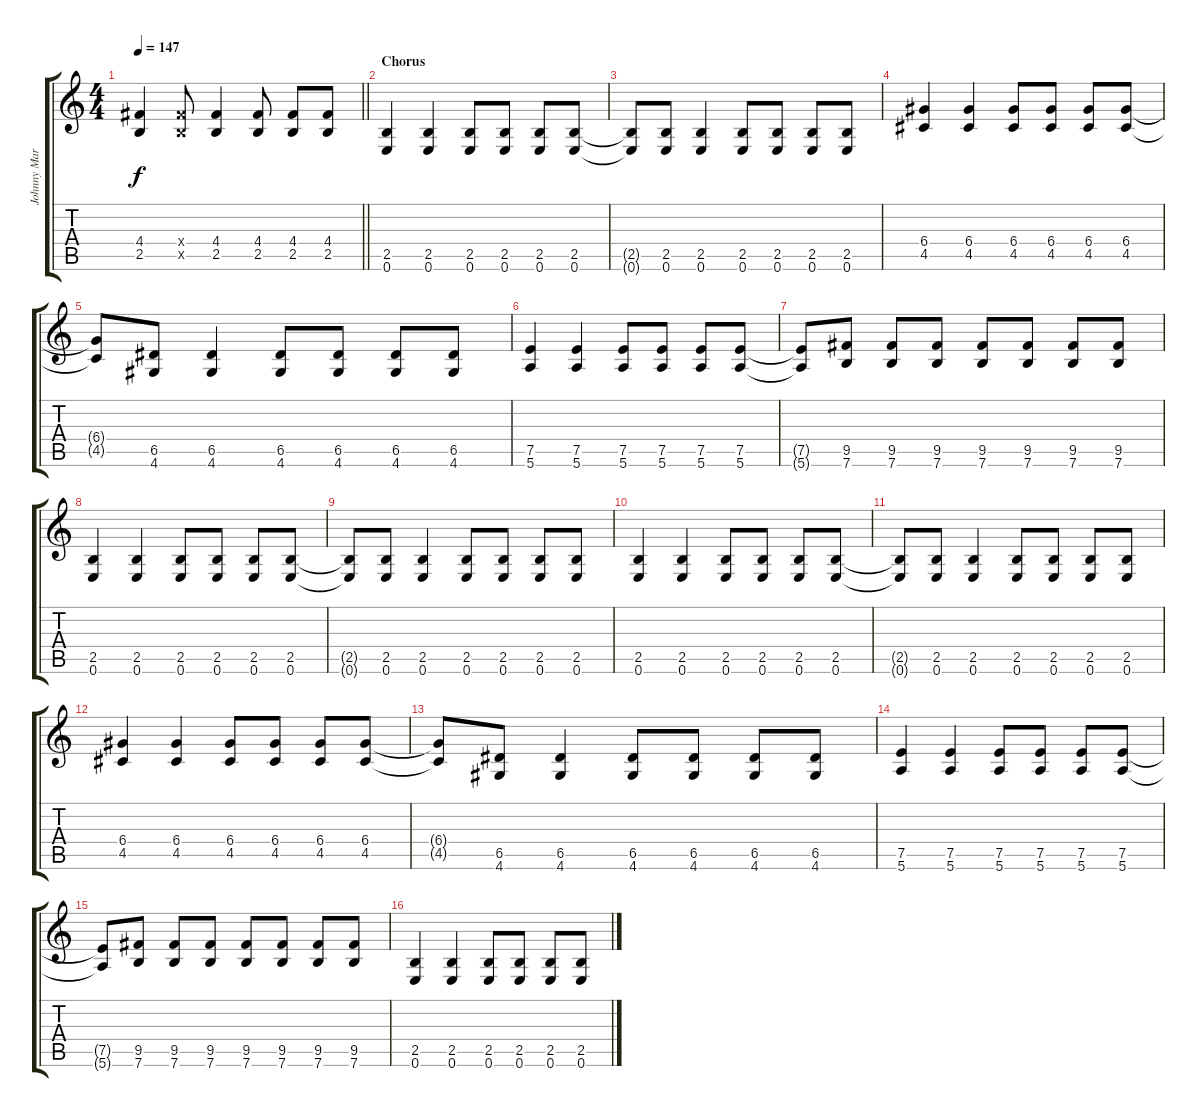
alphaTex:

\track ("Johnny Marr (Rhythm)" "Johnny Mar") {instrument overdrivenguitar}
\staff {score tabs}
\tuning (E4 B3 G3 D3 A2 E2) {hide}
\ts (4 4)
\tempo 147
\clef g2
\barLineRight lightlight
\ks c
(4.4 2.5).4{dy f} (4.4{x} 2.5{x}).8 (4.4 2.5).4 (4.4 2.5).8 (4.4 2.5).8 (4.4 2.5).8 |
\section ("" "Chorus")
(2.5 0.6).4 (2.5 0.6).4 (2.5 0.6).8 (2.5 0.6).8 (2.5 0.6).8 (2.5 0.6).8 |
(2.5{t} 0.6{t}).8 (2.5 0.6).8 (2.5 0.6).4 (2.5 0.6).8 (2.5 0.6).8 (2.5 0.6).8 (2.5 0.6).8 |
(6.4 4.5).4 (6.4 4.5).4 (6.4 4.5).8 (6.4 4.5).8 (6.4 4.5).8 (6.4 4.5).8 |
(6.4{t} 4.5{t}).8 (6.5 4.6).8 (6.5 4.6).4 (6.5 4.6).8 (6.5 4.6).8 (6.5 4.6).8 (6.5 4.6).8 |
(7.5 5.6).4 (7.5 5.6).4 (7.5 5.6).8 (7.5 5.6).8 (7.5 5.6).8 (7.5 5.6).8 |
(7.5{t} 5.6{t}).8 (9.5 7.6).8 (9.5 7.6).8 (9.5 7.6).8 (9.5 7.6).8 (9.5 7.6).8 (9.5 7.6).8 (9.5 7.6).8 |
(2.5 0.6).4 (2.5 0.6).4 (2.5 0.6).8 (2.5 0.6).8 (2.5 0.6).8 (2.5 0.6).8 |
(2.5{t} 0.6{t}).8 (2.5 0.6).8 (2.5 0.6).4 (2.5 0.6).8 (2.5 0.6).8 (2.5 0.6).8 (2.5 0.6).8 |
(2.5 0.6).4 (2.5 0.6).4 (2.5 0.6).8 (2.5 0.6).8 (2.5 0.6).8 (2.5 0.6).8 |
(2.5{t} 0.6{t}).8 (2.5 0.6).8 (2.5 0.6).4 (2.5 0.6).8 (2.5 0.6).8 (2.5 0.6).8 (2.5 0.6).8 |
(6.4 4.5).4 (6.4 4.5).4 (6.4 4.5).8 (6.4 4.5).8 (6.4 4.5).8 (6.4 4.5).8 |
(6.4{t} 4.5{t}).8 (6.5 4.6).8 (6.5 4.6).4 (6.5 4.6).8 (6.5 4.6).8 (6.5 4.6).8 (6.5 4.6).8 |
(7.5 5.6).4 (7.5 5.6).4 (7.5 5.6).8 (7.5 5.6).8 (7.5 5.6).8 (7.5 5.6).8 |
(7.5{t} 5.6{t}).8 (9.5 7.6).8 (9.5 7.6).8 (9.5 7.6).8 (9.5 7.6).8 (9.5 7.6).8 (9.5 7.6).8 (9.5 7.6).8 |
(2.5 0.6).4 (2.5 0.6).4 (2.5 0.6).8 (2.5 0.6).8 (2.5 0.6).8 (2.5 0.6).8
